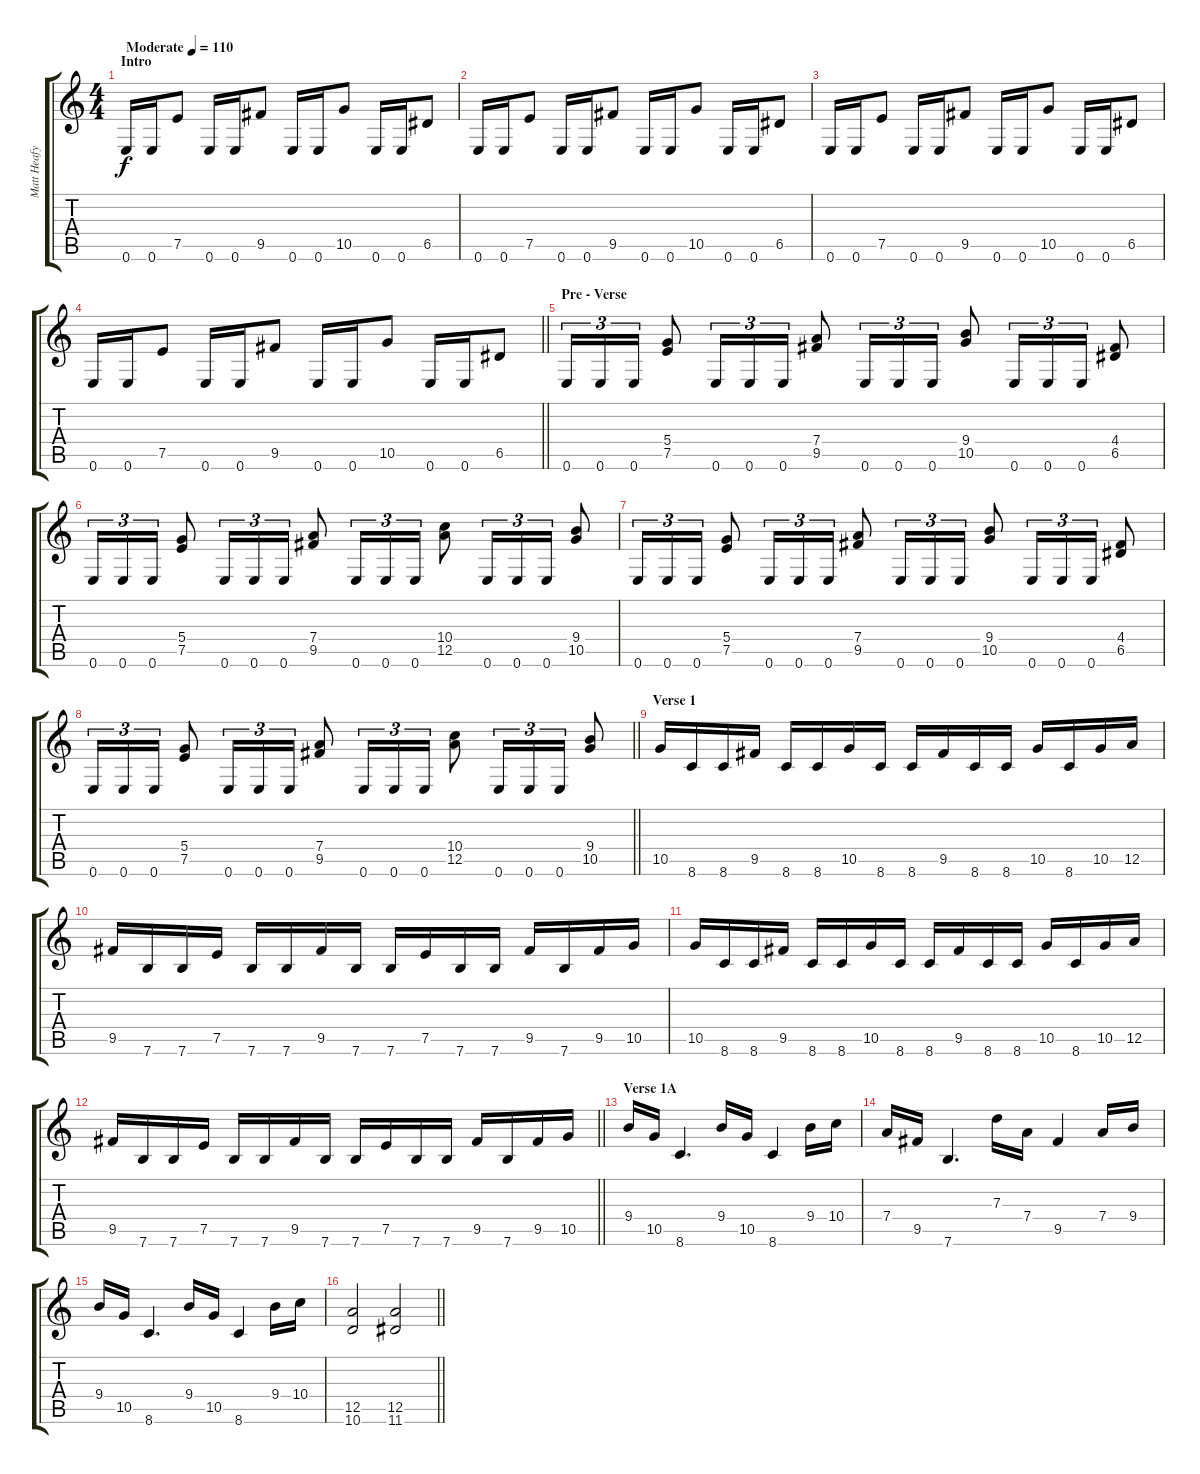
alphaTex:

\track ("Matt Heafy (Lead)" "Matt Heafy") {instrument distortionguitar}
\staff {score tabs}
\tuning (E4 B3 G3 D3 A2 E2) {hide}
\ts (4 4)
\section ("" "Intro")
\tempo (110 "Moderate")
\clef g2
\ks c
0.6.16{dy f instrument distortionguitar} 0.6.16 7.5.8 0.6.16 0.6.16 9.5.8 0.6.16 0.6.16 10.5.8 0.6.16 0.6.16 6.5.8 |
0.6.16 0.6.16 7.5.8 0.6.16 0.6.16 9.5.8 0.6.16 0.6.16 10.5.8 0.6.16 0.6.16 6.5.8 |
0.6.16 0.6.16 7.5.8 0.6.16 0.6.16 9.5.8 0.6.16 0.6.16 10.5.8 0.6.16 0.6.16 6.5.8 |
\barLineRight lightlight
0.6.16 0.6.16 7.5.8 0.6.16 0.6.16 9.5.8 0.6.16 0.6.16 10.5.8 0.6.16 0.6.16 6.5.8 |
\section ("" "Pre - Verse")
0.6.16{tu (3 2)} 0.6.16{tu (3 2)} 0.6.16{tu (3 2)} (5.4 7.5).8 0.6.16{tu (3 2)} 0.6.16{tu (3 2)} 0.6.16{tu (3 2)} (7.4 9.5).8 0.6.16{tu (3 2)} 0.6.16{tu (3 2)} 0.6.16{tu (3 2)} (9.4 10.5).8 0.6.16{tu (3 2)} 0.6.16{tu (3 2)} 0.6.16{tu (3 2)} (4.4 6.5).8 |
0.6.16{tu (3 2)} 0.6.16{tu (3 2)} 0.6.16{tu (3 2)} (5.4 7.5).8 0.6.16{tu (3 2)} 0.6.16{tu (3 2)} 0.6.16{tu (3 2)} (7.4 9.5).8 0.6.16{tu (3 2)} 0.6.16{tu (3 2)} 0.6.16{tu (3 2)} (10.4 12.5).8 0.6.16{tu (3 2)} 0.6.16{tu (3 2)} 0.6.16{tu (3 2)} (9.4 10.5).8 |
0.6.16{tu (3 2)} 0.6.16{tu (3 2)} 0.6.16{tu (3 2)} (5.4 7.5).8 0.6.16{tu (3 2)} 0.6.16{tu (3 2)} 0.6.16{tu (3 2)} (7.4 9.5).8 0.6.16{tu (3 2)} 0.6.16{tu (3 2)} 0.6.16{tu (3 2)} (9.4 10.5).8 0.6.16{tu (3 2)} 0.6.16{tu (3 2)} 0.6.16{tu (3 2)} (4.4 6.5).8 |
\barLineRight lightlight
0.6.16{tu (3 2)} 0.6.16{tu (3 2)} 0.6.16{tu (3 2)} (5.4 7.5).8 0.6.16{tu (3 2)} 0.6.16{tu (3 2)} 0.6.16{tu (3 2)} (7.4 9.5).8 0.6.16{tu (3 2)} 0.6.16{tu (3 2)} 0.6.16{tu (3 2)} (10.4 12.5).8 0.6.16{tu (3 2)} 0.6.16{tu (3 2)} 0.6.16{tu (3 2)} (9.4 10.5).8 |
\section ("" "Verse 1")
10.5.16 8.6.16 8.6.16 9.5.16 8.6.16 8.6.16 10.5.16 8.6.16 8.6.16 9.5.16 8.6.16 8.6.16 10.5.16 8.6.16 10.5.16 12.5.16 |
9.5.16 7.6.16 7.6.16 7.5.16 7.6.16 7.6.16 9.5.16 7.6.16 7.6.16 7.5.16 7.6.16 7.6.16 9.5.16 7.6.16 9.5.16 10.5.16 |
10.5.16 8.6.16 8.6.16 9.5.16 8.6.16 8.6.16 10.5.16 8.6.16 8.6.16 9.5.16 8.6.16 8.6.16 10.5.16 8.6.16 10.5.16 12.5.16 |
\barLineRight lightlight
9.5.16 7.6.16 7.6.16 7.5.16 7.6.16 7.6.16 9.5.16 7.6.16 7.6.16 7.5.16 7.6.16 7.6.16 9.5.16 7.6.16 9.5.16 10.5.16 |
\section ("" "Verse 1A")
9.4.16 10.5.16 8.6.4{d} 9.4.16 10.5.16 8.6.4 9.4.16 10.4.16 |
7.4.16 9.5.16 7.6.4{d} 7.3.16 7.4.16 9.5.4 7.4.16 9.4.16 |
9.4.16 10.5.16 8.6.4{d} 9.4.16 10.5.16 8.6.4 9.4.16 10.4.16 |
\barLineRight lightlight
(12.5 10.6).2 (12.5 11.6).2
